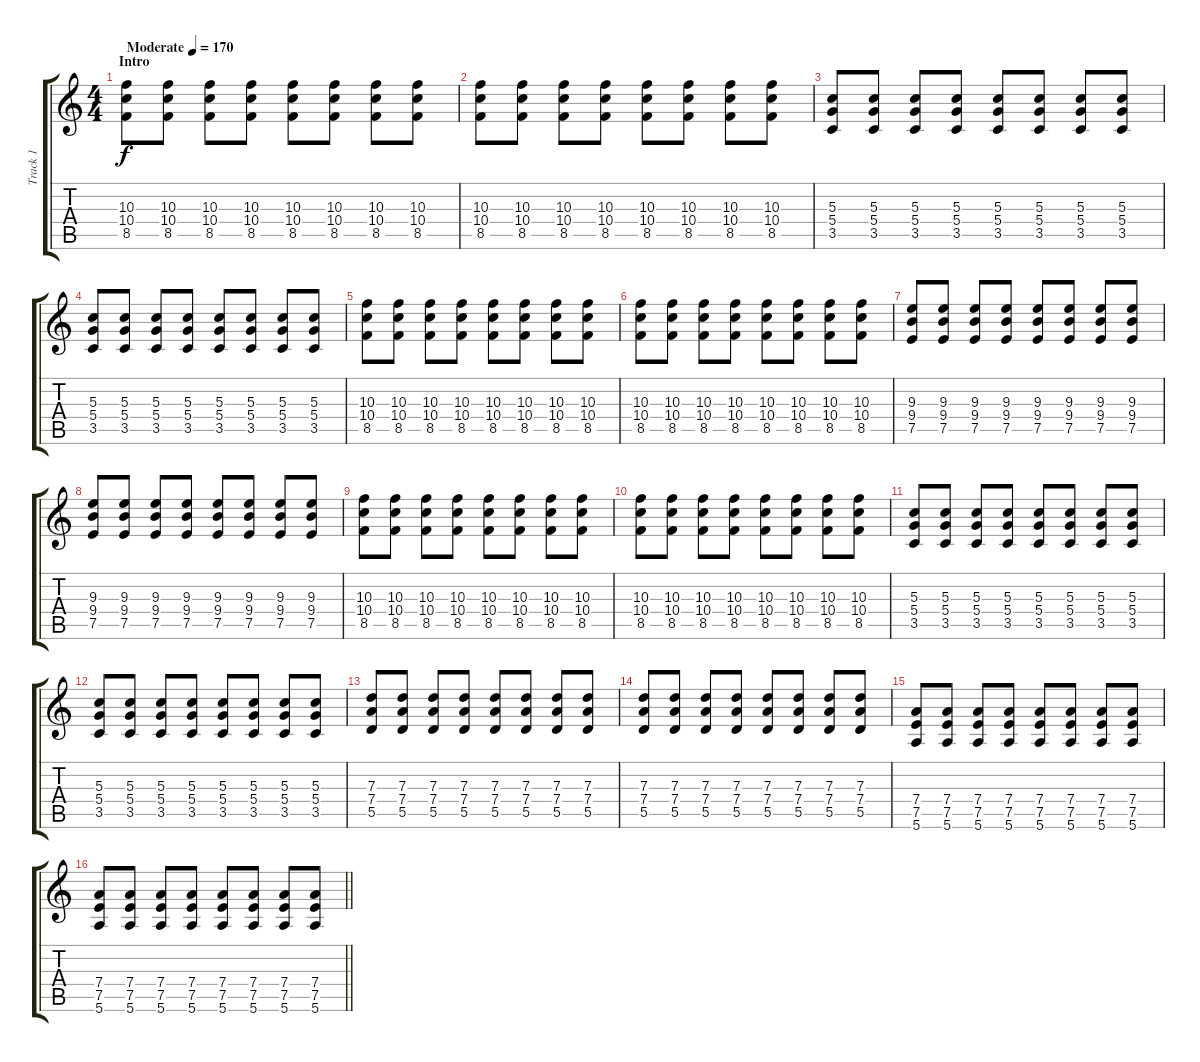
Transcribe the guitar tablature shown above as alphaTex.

\track ("Track 1" "Track 1") {instrument distortionguitar}
\staff {score tabs}
\tuning (E4 B3 G3 D3 A2 E2) {hide}
\ts (4 4)
\section ("" "Intro")
\tempo (170 "Moderate")
\clef g2
\ks c
(10.3 10.4 8.5).8{dy f instrument distortionguitar} (10.3 10.4 8.5).8 (10.3 10.4 8.5).8 (10.3 10.4 8.5).8 (10.3 10.4 8.5).8 (10.3 10.4 8.5).8 (10.3 10.4 8.5).8 (10.3 10.4 8.5).8 |
(10.3 10.4 8.5).8 (10.3 10.4 8.5).8 (10.3 10.4 8.5).8 (10.3 10.4 8.5).8 (10.3 10.4 8.5).8 (10.3 10.4 8.5).8 (10.3 10.4 8.5).8 (10.3 10.4 8.5).8 |
(5.3 5.4 3.5).8 (5.3 5.4 3.5).8 (5.3 5.4 3.5).8 (5.3 5.4 3.5).8 (5.3 5.4 3.5).8 (5.3 5.4 3.5).8 (5.3 5.4 3.5).8 (5.3 5.4 3.5).8 |
(5.3 5.4 3.5).8 (5.3 5.4 3.5).8 (5.3 5.4 3.5).8 (5.3 5.4 3.5).8 (5.3 5.4 3.5).8 (5.3 5.4 3.5).8 (5.3 5.4 3.5).8 (5.3 5.4 3.5).8 |
(10.3 10.4 8.5).8 (10.3 10.4 8.5).8 (10.3 10.4 8.5).8 (10.3 10.4 8.5).8 (10.3 10.4 8.5).8 (10.3 10.4 8.5).8 (10.3 10.4 8.5).8 (10.3 10.4 8.5).8 |
(10.3 10.4 8.5).8 (10.3 10.4 8.5).8 (10.3 10.4 8.5).8 (10.3 10.4 8.5).8 (10.3 10.4 8.5).8 (10.3 10.4 8.5).8 (10.3 10.4 8.5).8 (10.3 10.4 8.5).8 |
(9.3 9.4 7.5).8 (9.3 9.4 7.5).8 (9.3 9.4 7.5).8 (9.3 9.4 7.5).8 (9.3 9.4 7.5).8 (9.3 9.4 7.5).8 (9.3 9.4 7.5).8 (9.3 9.4 7.5).8 |
(9.3 9.4 7.5).8 (9.3 9.4 7.5).8 (9.3 9.4 7.5).8 (9.3 9.4 7.5).8 (9.3 9.4 7.5).8 (9.3 9.4 7.5).8 (9.3 9.4 7.5).8 (9.3 9.4 7.5).8 |
(10.3 10.4 8.5).8 (10.3 10.4 8.5).8 (10.3 10.4 8.5).8 (10.3 10.4 8.5).8 (10.3 10.4 8.5).8 (10.3 10.4 8.5).8 (10.3 10.4 8.5).8 (10.3 10.4 8.5).8 |
(10.3 10.4 8.5).8 (10.3 10.4 8.5).8 (10.3 10.4 8.5).8 (10.3 10.4 8.5).8 (10.3 10.4 8.5).8 (10.3 10.4 8.5).8 (10.3 10.4 8.5).8 (10.3 10.4 8.5).8 |
(5.3 5.4 3.5).8 (5.3 5.4 3.5).8 (5.3 5.4 3.5).8 (5.3 5.4 3.5).8 (5.3 5.4 3.5).8 (5.3 5.4 3.5).8 (5.3 5.4 3.5).8 (5.3 5.4 3.5).8 |
(5.3 5.4 3.5).8 (5.3 5.4 3.5).8 (5.3 5.4 3.5).8 (5.3 5.4 3.5).8 (5.3 5.4 3.5).8 (5.3 5.4 3.5).8 (5.3 5.4 3.5).8 (5.3 5.4 3.5).8 |
(7.3 7.4 5.5).8 (7.3 7.4 5.5).8 (7.3 7.4 5.5).8 (7.3 7.4 5.5).8 (7.3 7.4 5.5).8 (7.3 7.4 5.5).8 (7.3 7.4 5.5).8 (7.3 7.4 5.5).8 |
(7.3 7.4 5.5).8 (7.3 7.4 5.5).8 (7.3 7.4 5.5).8 (7.3 7.4 5.5).8 (7.3 7.4 5.5).8 (7.3 7.4 5.5).8 (7.3 7.4 5.5).8 (7.3 7.4 5.5).8 |
(7.4 7.5 5.6).8 (7.4 7.5 5.6).8 (7.4 7.5 5.6).8 (7.4 7.5 5.6).8 (7.4 7.5 5.6).8 (7.4 7.5 5.6).8 (7.4 7.5 5.6).8 (7.4 7.5 5.6).8 |
\barLineRight lightlight
(7.4 7.5 5.6).8 (7.4 7.5 5.6).8 (7.4 7.5 5.6).8 (7.4 7.5 5.6).8 (7.4 7.5 5.6).8 (7.4 7.5 5.6).8 (7.4 7.5 5.6).8 (7.4 7.5 5.6).8
